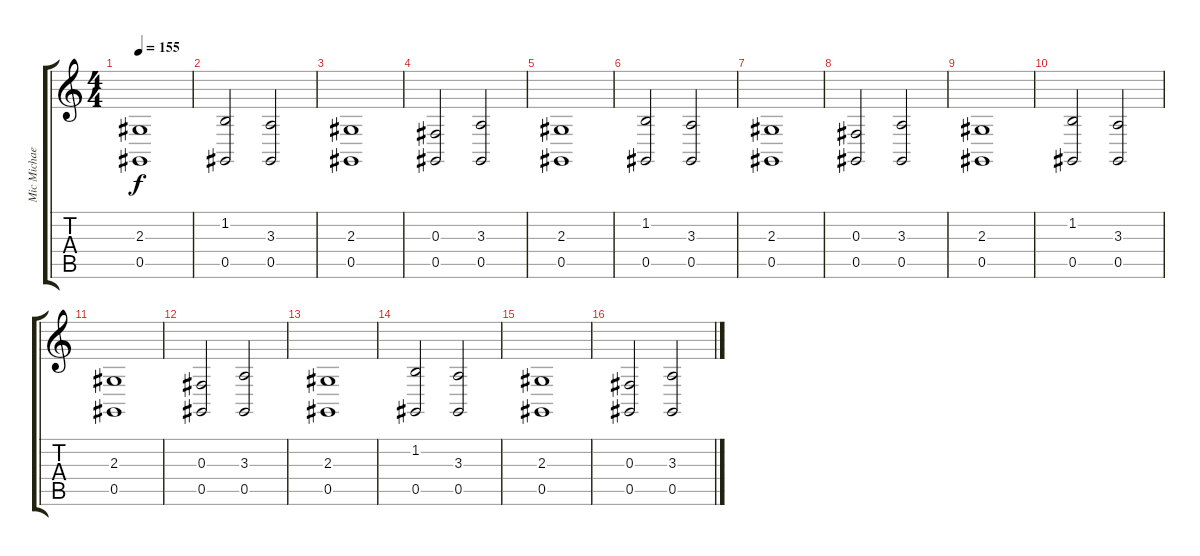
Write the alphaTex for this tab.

\track ("Mic Michaeli" "Mic Michae") {instrument synthstrings1}
\staff {score tabs}
\tuning (Eb4 Bb3 Gb3 Db3 Ab2 Eb2) {hide}
\ts (4 4)
\tempo 155
\clef g2
\ks c
(2.3 0.5).1{dy f} |
(1.2 0.5).2 (3.3 0.5).2 |
(2.3 0.5).1 |
(0.3 0.5).2 (3.3 0.5).2 |
(2.3 0.5).1 |
(1.2 0.5).2 (3.3 0.5).2 |
(2.3 0.5).1 |
(0.3 0.5).2 (3.3 0.5).2 |
(2.3 0.5).1 |
(1.2 0.5).2 (3.3 0.5).2 |
(2.3 0.5).1 |
(0.3 0.5).2 (3.3 0.5).2 |
(2.3 0.5).1 |
(1.2 0.5).2 (3.3 0.5).2 |
(2.3 0.5).1 |
(0.3 0.5).2 (3.3 0.5).2
